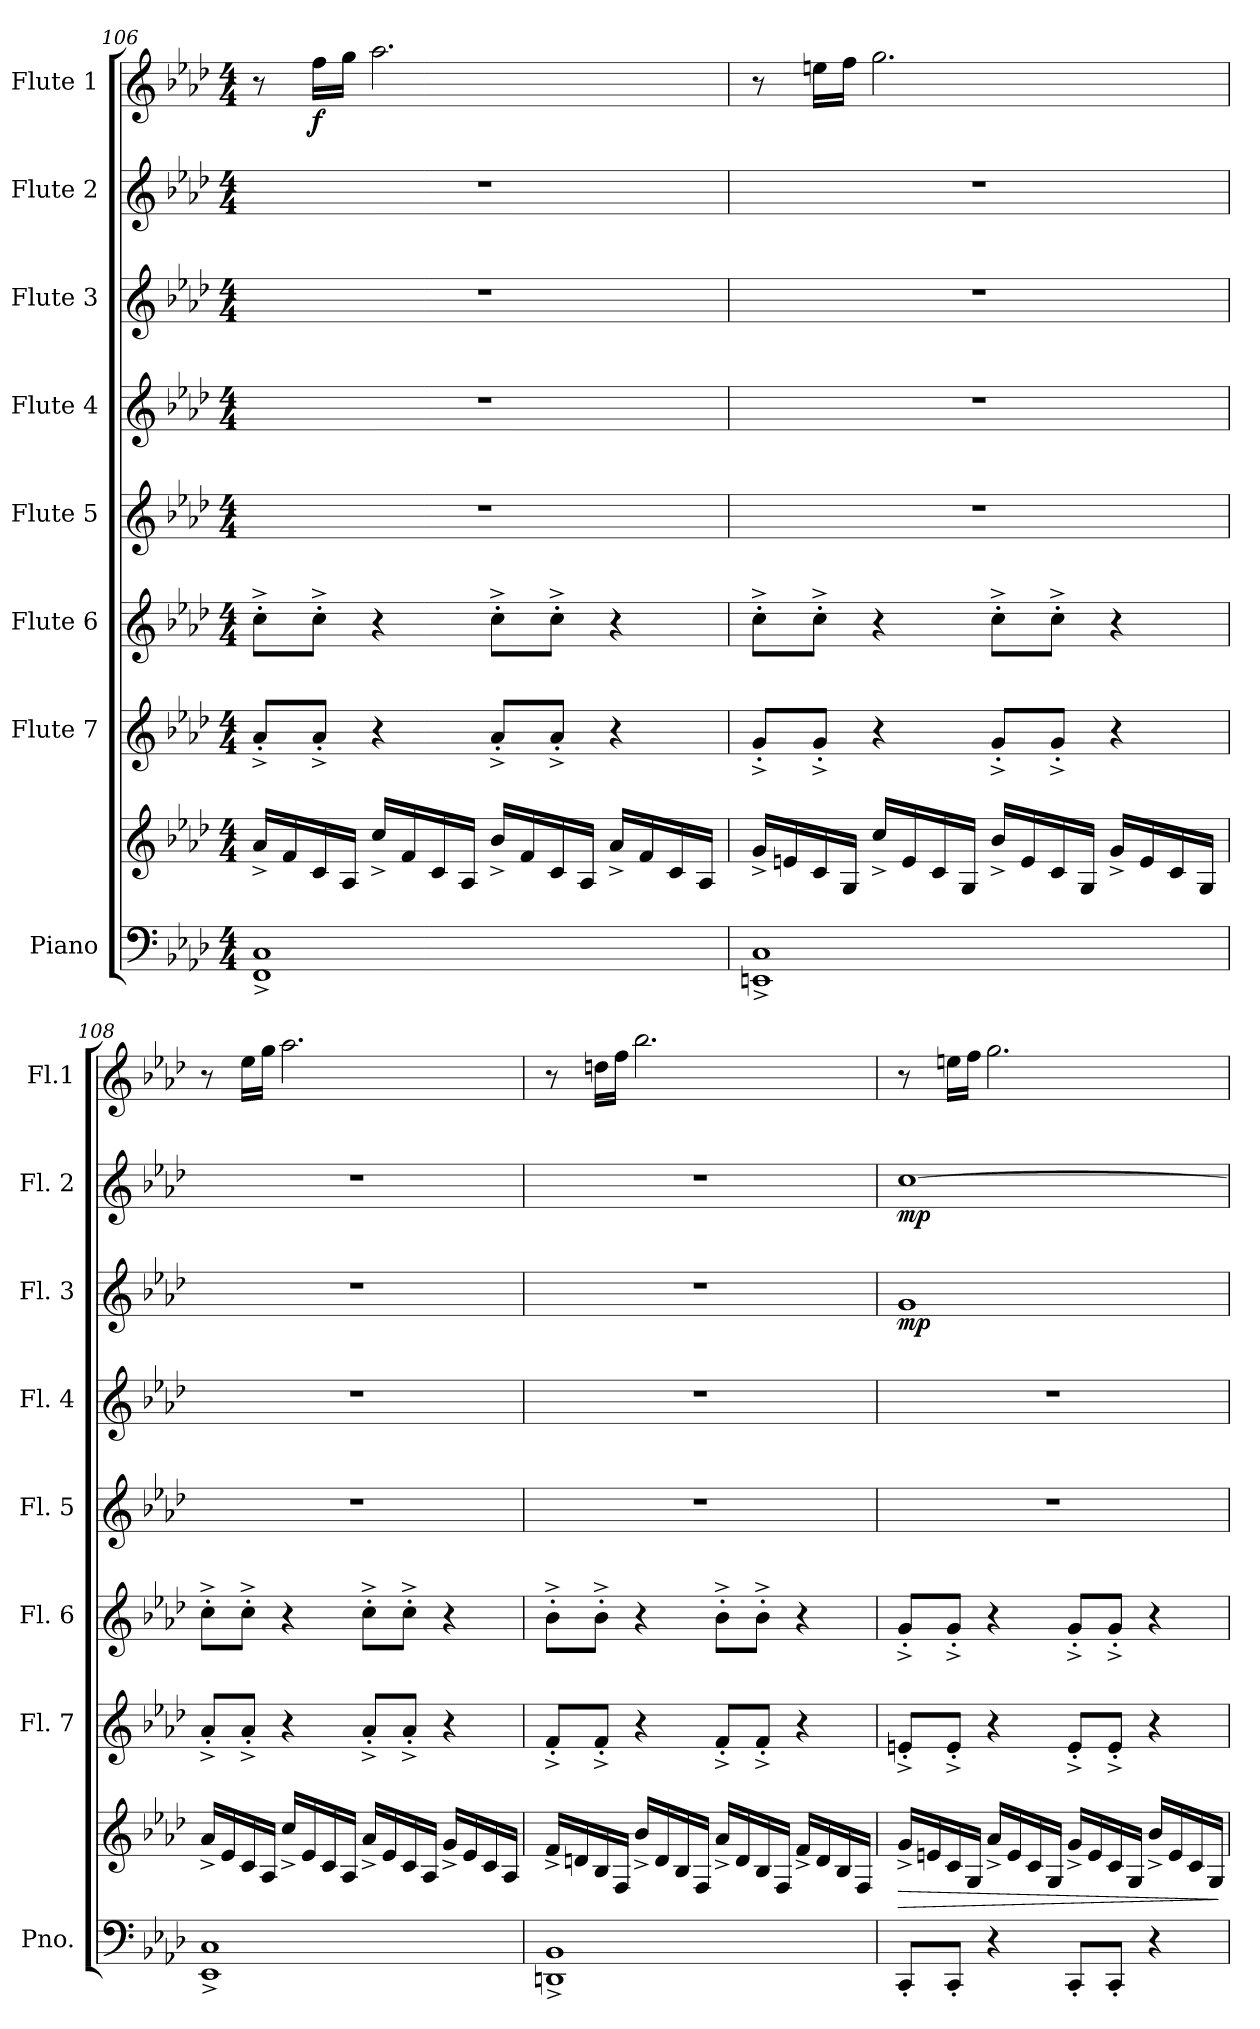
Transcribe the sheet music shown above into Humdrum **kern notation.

**kern	**kern	**dynam	**kern	**kern	**kern	**kern	**kern	**dynam	**kern	**dynam	**kern	**dynam
*part8	*part8	*part8	*part7	*part6	*part5	*part4	*part3	*part3	*part2	*part2	*part1	*part1
*staff9	*staff8	*staff8/9	*staff7	*staff6	*staff5	*staff4	*staff3	*staff3	*staff2	*staff2	*staff1	*staff1
*I"Piano	*	*	*I"Flute 7	*I"Flute 6	*I"Flute 5	*I"Flute 4	*I"Flute 3	*	*I"Flute 2	*	*I"Flute 1	*
*I'Pno.	*	*	*I'Fl. 7	*I'Fl. 6	*I'Fl. 5	*I'Fl. 4	*I'Fl. 3	*	*I'Fl. 2	*	*I'Fl.1	*
!!LO:PB:g=z
*clefF4	*clefG2	*	*clefG2	*clefG2	*clefG2	*clefG2	*clefG2	*	*clefG2	*	*clefG2	*
*k[b-e-a-d-]	*k[b-e-a-d-]	*	*k[b-e-a-d-]	*k[b-e-a-d-]	*k[b-e-a-d-]	*k[b-e-a-d-]	*k[b-e-a-d-]	*	*k[b-e-a-d-]	*	*k[b-e-a-d-]	*
*M4/4	*M4/4	*	*M4/4	*M4/4	*M4/4	*M4/4	*M4/4	*	*M4/4	*	*M4/4	*
=106	=106	=106	=106	=106	=106	=106	=106	=106	=106	=106	=106	=106
1FF^ 1C^	16a-^/LL	.	8a-^'/L	8cc^'\L	1r	1r	1r	.	1r	.	8r	.
.	16f/	.	.	.	.	.	.	.	.	.	.	.
!	!	!	!	!	!	!	!	!	!	!	!	!LO:DY:b
.	16c/	.	8a-^'/J	8cc^'\J	.	.	.	.	.	.	16ff\LL	f
.	16A-/JJ	.	.	.	.	.	.	.	.	.	16gg\JJ	.
.	16cc^/LL	.	4r	4r	.	.	.	.	.	.	2.aa-\	.
.	16f/	.	.	.	.	.	.	.	.	.	.	.
.	16c/	.	.	.	.	.	.	.	.	.	.	.
.	16A-/JJ	.	.	.	.	.	.	.	.	.	.	.
.	16b-^/LL	.	8a-^'/L	8cc^'\L	.	.	.	.	.	.	.	.
.	16f/	.	.	.	.	.	.	.	.	.	.	.
.	16c/	.	8a-^'/J	8cc^'\J	.	.	.	.	.	.	.	.
.	16A-/JJ	.	.	.	.	.	.	.	.	.	.	.
.	16a-^/LL	.	4r	4r	.	.	.	.	.	.	.	.
.	16f/	.	.	.	.	.	.	.	.	.	.	.
.	16c/	.	.	.	.	.	.	.	.	.	.	.
.	16A-/JJ	.	.	.	.	.	.	.	.	.	.	.
=107	=107	=107	=107	=107	=107	=107	=107	=107	=107	=107	=107	=107
1EEn^ 1C^	16g^/LL	.	8g^'/L	8cc^'\L	1r	1r	1r	.	1r	.	8r	.
.	16en/	.	.	.	.	.	.	.	.	.	.	.
.	16c/	.	8g^'/J	8cc^'\J	.	.	.	.	.	.	16een\LL	.
.	16G/JJ	.	.	.	.	.	.	.	.	.	16ff\JJ	.
.	16cc^/LL	.	4r	4r	.	.	.	.	.	.	2.gg\	.
.	16e/	.	.	.	.	.	.	.	.	.	.	.
.	16c/	.	.	.	.	.	.	.	.	.	.	.
.	16G/JJ	.	.	.	.	.	.	.	.	.	.	.
.	16b-^/LL	.	8g^'/L	8cc^'\L	.	.	.	.	.	.	.	.
.	16e/	.	.	.	.	.	.	.	.	.	.	.
.	16c/	.	8g^'/J	8cc^'\J	.	.	.	.	.	.	.	.
.	16G/JJ	.	.	.	.	.	.	.	.	.	.	.
.	16g^/LL	.	4r	4r	.	.	.	.	.	.	.	.
.	16e/	.	.	.	.	.	.	.	.	.	.	.
.	16c/	.	.	.	.	.	.	.	.	.	.	.
.	16G/JJ	.	.	.	.	.	.	.	.	.	.	.
=108	=108	=108	=108	=108	=108	=108	=108	=108	=108	=108	=108	=108
1EE-^ 1C^	16a-^/LL	.	8a-^'/L	8cc^'\L	1r	1r	1r	.	1r	.	8r	.
.	16e-/	.	.	.	.	.	.	.	.	.	.	.
.	16c/	.	8a-^'/J	8cc^'\J	.	.	.	.	.	.	16ee-\LL	.
.	16A-/JJ	.	.	.	.	.	.	.	.	.	16gg\JJ	.
.	16cc^/LL	.	4r	4r	.	.	.	.	.	.	2.aa-\	.
.	16e-/	.	.	.	.	.	.	.	.	.	.	.
.	16c/	.	.	.	.	.	.	.	.	.	.	.
.	16A-/JJ	.	.	.	.	.	.	.	.	.	.	.
.	16a-^/LL	.	8a-^'/L	8cc^'\L	.	.	.	.	.	.	.	.
.	16e-/	.	.	.	.	.	.	.	.	.	.	.
.	16c/	.	8a-^'/J	8cc^'\J	.	.	.	.	.	.	.	.
.	16A-/JJ	.	.	.	.	.	.	.	.	.	.	.
.	16g^/LL	.	4r	4r	.	.	.	.	.	.	.	.
.	16e-/	.	.	.	.	.	.	.	.	.	.	.
.	16c/	.	.	.	.	.	.	.	.	.	.	.
.	16A-/JJ	.	.	.	.	.	.	.	.	.	.	.
!!LO:PB:g=z
=109	=109	=109	=109	=109	=109	=109	=109	=109	=109	=109	=109	=109
1DDn^ 1BB-^	16f^/LL	.	8f^'/L	8b-^'\L	1r	1r	1r	.	1r	.	8r	.
.	16dn/	.	.	.	.	.	.	.	.	.	.	.
.	16B-/	.	8f^'/J	8b-^'\J	.	.	.	.	.	.	16ddn\LL	.
.	16F/JJ	.	.	.	.	.	.	.	.	.	16ff\JJ	.
.	16b-^/LL	.	4r	4r	.	.	.	.	.	.	2.bb-\	.
.	16d/	.	.	.	.	.	.	.	.	.	.	.
.	16B-/	.	.	.	.	.	.	.	.	.	.	.
.	16F/JJ	.	.	.	.	.	.	.	.	.	.	.
.	16a-^/LL	.	8f^'/L	8b-^'\L	.	.	.	.	.	.	.	.
.	16d/	.	.	.	.	.	.	.	.	.	.	.
.	16B-/	.	8f^'/J	8b-^'\J	.	.	.	.	.	.	.	.
.	16F/JJ	.	.	.	.	.	.	.	.	.	.	.
.	16f^/LL	.	4r	4r	.	.	.	.	.	.	.	.
.	16d/	.	.	.	.	.	.	.	.	.	.	.
.	16B-/	.	.	.	.	.	.	.	.	.	.	.
.	16F/JJ	.	.	.	.	.	.	.	.	.	.	.
=110	=110	=110	=110	=110	=110	=110	=110	=110	=110	=110	=110	=110
!	!	!LO:HP:b	!	!	!	!	!	!LO:DY:b	!	!LO:DY:b	!	!
8CC'/L	16g^/LL	>	8en^'/L	8g^'/L	1r	1r	1g	mp	[1cc	mp	8r	.
.	16en/	.	.	.	.	.	.	.	.	.	.	.
8CC'/J	16c/	.	8e^'/J	8g^'/J	.	.	.	.	.	.	16een\LL	.
.	16G/JJ	.	.	.	.	.	.	.	.	.	16ff\JJ	.
4r	16a-^/LL	.	4r	4r	.	.	.	.	.	.	2.gg\	.
.	16e/	.	.	.	.	.	.	.	.	.	.	.
.	16c/	.	.	.	.	.	.	.	.	.	.	.
.	16G/JJ	.	.	.	.	.	.	.	.	.	.	.
8CC'/L	16g^/LL	.	8e^'/L	8g^'/L	.	.	.	.	.	.	.	.
.	16e/	.	.	.	.	.	.	.	.	.	.	.
8CC'/J	16c/	.	8e^'/J	8g^'/J	.	.	.	.	.	.	.	.
.	16G/JJ	.	.	.	.	.	.	.	.	.	.	.
4r	16b-^/LL	.	4r	4r	.	.	.	.	.	.	.	.
.	16e/	.	.	.	.	.	.	.	.	.	.	.
.	16c/	.	.	.	.	.	.	.	.	.	.	.
.	16G/JJ	.	.	.	.	.	.	.	.	.	.	.
.	.	]	.	.	.	.	.	.	.	.	.	.
=	=	=	=	=	=	=	=	=	=	=	=	=
*-	*-	*-	*-	*-	*-	*-	*-	*-	*-	*-	*-	*-
